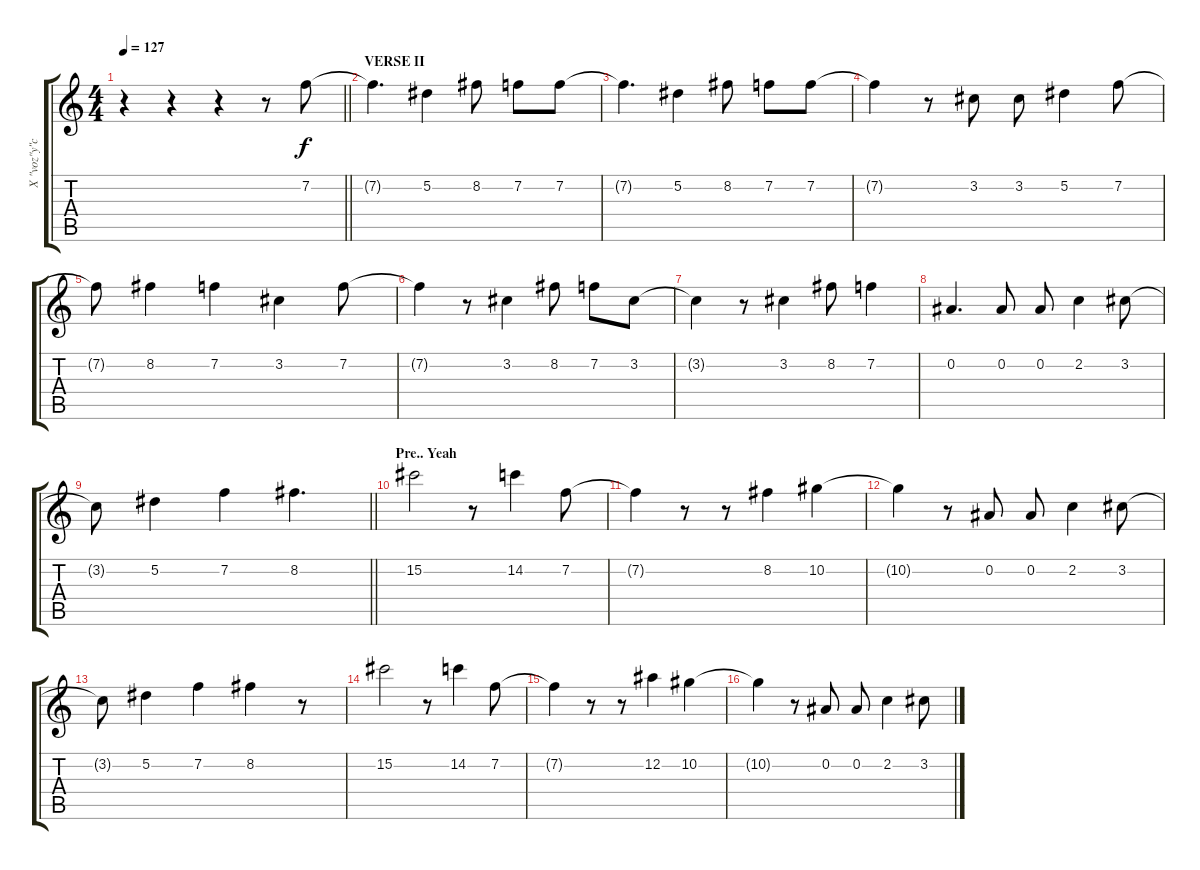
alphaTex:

\track ("X \"voz\"y\"coros\"" "X \"voz\"y\"c") {mute instrument electricguitarjazz}
\staff {score tabs}
\tuning (Eb4 Bb3 Gb3 Db3 Ab2 Eb2) {hide}
\ts (4 4)
\tempo 127
\clef g2
\barLineRight lightlight
\ks c
r.4{dy f} r.4 r.4 r.8 7.2.8 |
\section ("" "VERSE II")
7.2{t}.4{d} 5.2.4 8.2.8 7.2.8 7.2.8 |
7.2{t}.4{d} 5.2.4 8.2.8 7.2.8 7.2.8 |
7.2{t}.4 r.8 3.2.8 3.2.8 5.2.4 7.2.8 |
7.2{t}.8 8.2.4 7.2.4 3.2.4 7.2.8 |
7.2{t}.4 r.8 3.2.4 8.2.8 7.2.8 3.2.8 |
3.2{t}.4 r.8 3.2.4 8.2.8 7.2.4 |
0.2.4{d} 0.2.8 0.2.8 2.2.4 3.2.8 |
\barLineRight lightlight
3.2{t}.8 5.2.4 7.2.4 8.2.4{d} |
\section ("" "Pre.. Yeah")
15.2.2 r.8 14.2.4 7.2.8 |
7.2{t}.4 r.8 r.8 8.2.4 10.2.4 |
10.2{t}.4 r.8 0.2.8 0.2.8 2.2.4 3.2.8 |
3.2{t}.8 5.2.4 7.2.4 8.2.4 r.8 |
15.2.2 r.8 14.2.4 7.2.8 |
7.2{t}.4 r.8 r.8 12.2.4 10.2.4 |
10.2{t}.4 r.8 0.2.8 0.2.8 2.2.4 3.2.8
